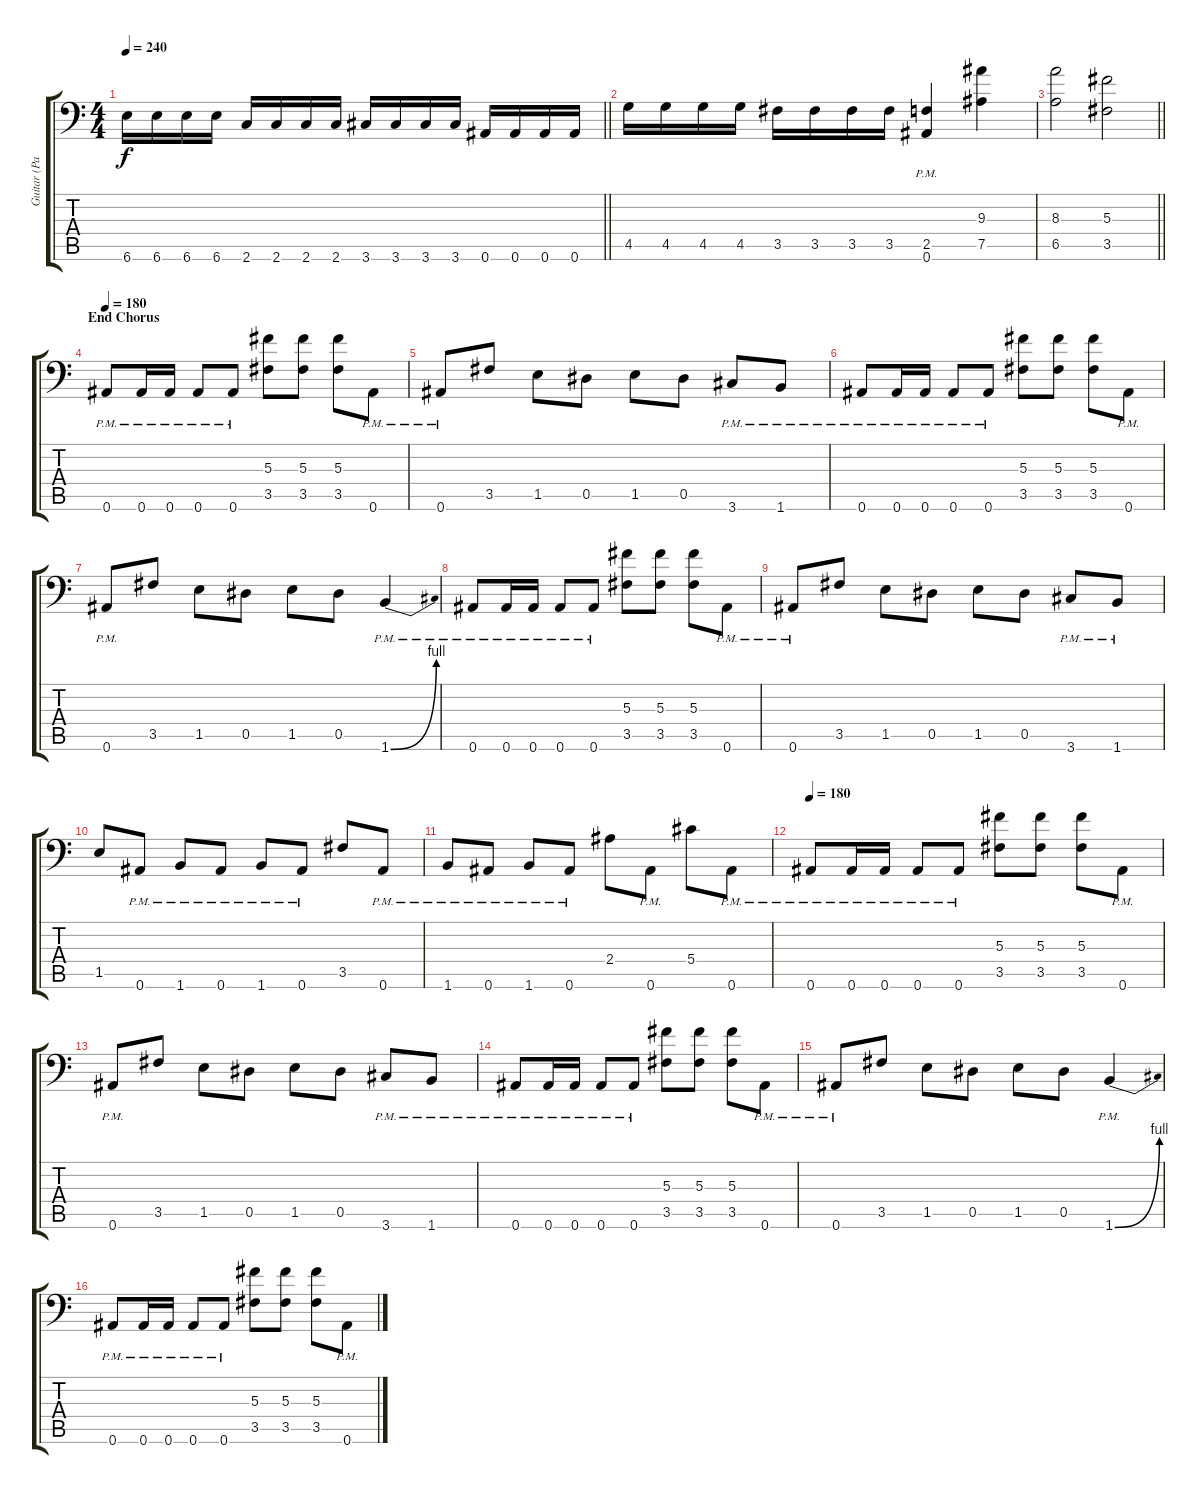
\track ("Guitar (Patt)" "Guitar (Pa") {instrument distortionguitar}
\staff {score tabs}
\tuning (Bb3 F3 Db3 Ab2 Eb2 Bb1) {hide}
\ts (4 4)
\tempo 240
\clef f4
\barLineRight lightlight
\ks c
6.6.16{dy f} 6.6.16 6.6.16 6.6.16 2.6.16 2.6.16 2.6.16 2.6.16 3.6.16 3.6.16 3.6.16 3.6.16 0.6.16 0.6.16 0.6.16 0.6.16 |
4.5.16 4.5.16 4.5.16 4.5.16 3.5.16 3.5.16 3.5.16 3.5.16 (2.5{pm} 0.6{pm}).4 (9.3 7.5).4 |
\barLineRight lightlight
(8.3 6.5).2 (5.3 3.5).2 |
\section ("" "End Chorus")
\tempo 180
0.6{pm}.8 0.6{pm}.16 0.6{pm}.16 0.6{pm}.8 0.6{pm}.8 (5.3 3.5).8 (5.3 3.5).8 (5.3 3.5).8 0.6{pm}.8 |
0.6{pm}.8 3.5.8 1.5.8 0.5.8 1.5.8 0.5.8 3.6{pm}.8 1.6{pm}.8 |
0.6{pm}.8 0.6{pm}.16 0.6{pm}.16 0.6{pm}.8 0.6{pm}.8 (5.3 3.5).8 (5.3 3.5).8 (5.3 3.5).8 0.6{pm}.8 |
0.6{pm}.8 3.5.8 1.5.8 0.5.8 1.5.8 0.5.8 1.6{be (bend 0 0 60 4) pm}.4 |
0.6{pm}.8 0.6{pm}.16 0.6{pm}.16 0.6{pm}.8 0.6{pm}.8 (5.3 3.5).8 (5.3 3.5).8 (5.3 3.5).8 0.6{pm}.8 |
0.6{pm}.8 3.5.8 1.5.8 0.5.8 1.5.8 0.5.8 3.6{pm}.8 1.6{pm}.8 |
1.5.8 0.6{pm}.8 1.6{pm}.8 0.6{pm}.8 1.6{pm}.8 0.6{pm}.8 3.5.8 0.6{pm}.8 |
1.6{pm}.8 0.6{pm}.8 1.6{pm}.8 0.6{pm}.8 2.4.8 0.6{pm}.8 5.4.8 0.6{pm}.8 |
\tempo 180
0.6{pm}.8 0.6{pm}.16 0.6{pm}.16 0.6{pm}.8 0.6{pm}.8 (5.3 3.5).8 (5.3 3.5).8 (5.3 3.5).8 0.6{pm}.8 |
0.6{pm}.8 3.5.8 1.5.8 0.5.8 1.5.8 0.5.8 3.6{pm}.8 1.6{pm}.8 |
0.6{pm}.8 0.6{pm}.16 0.6{pm}.16 0.6{pm}.8 0.6{pm}.8 (5.3 3.5).8 (5.3 3.5).8 (5.3 3.5).8 0.6{pm}.8 |
0.6{pm}.8 3.5.8 1.5.8 0.5.8 1.5.8 0.5.8 1.6{be (bend 0 0 60 4) pm}.4 |
0.6{pm}.8 0.6{pm}.16 0.6{pm}.16 0.6{pm}.8 0.6{pm}.8 (5.3 3.5).8 (5.3 3.5).8 (5.3 3.5).8 0.6{pm}.8
